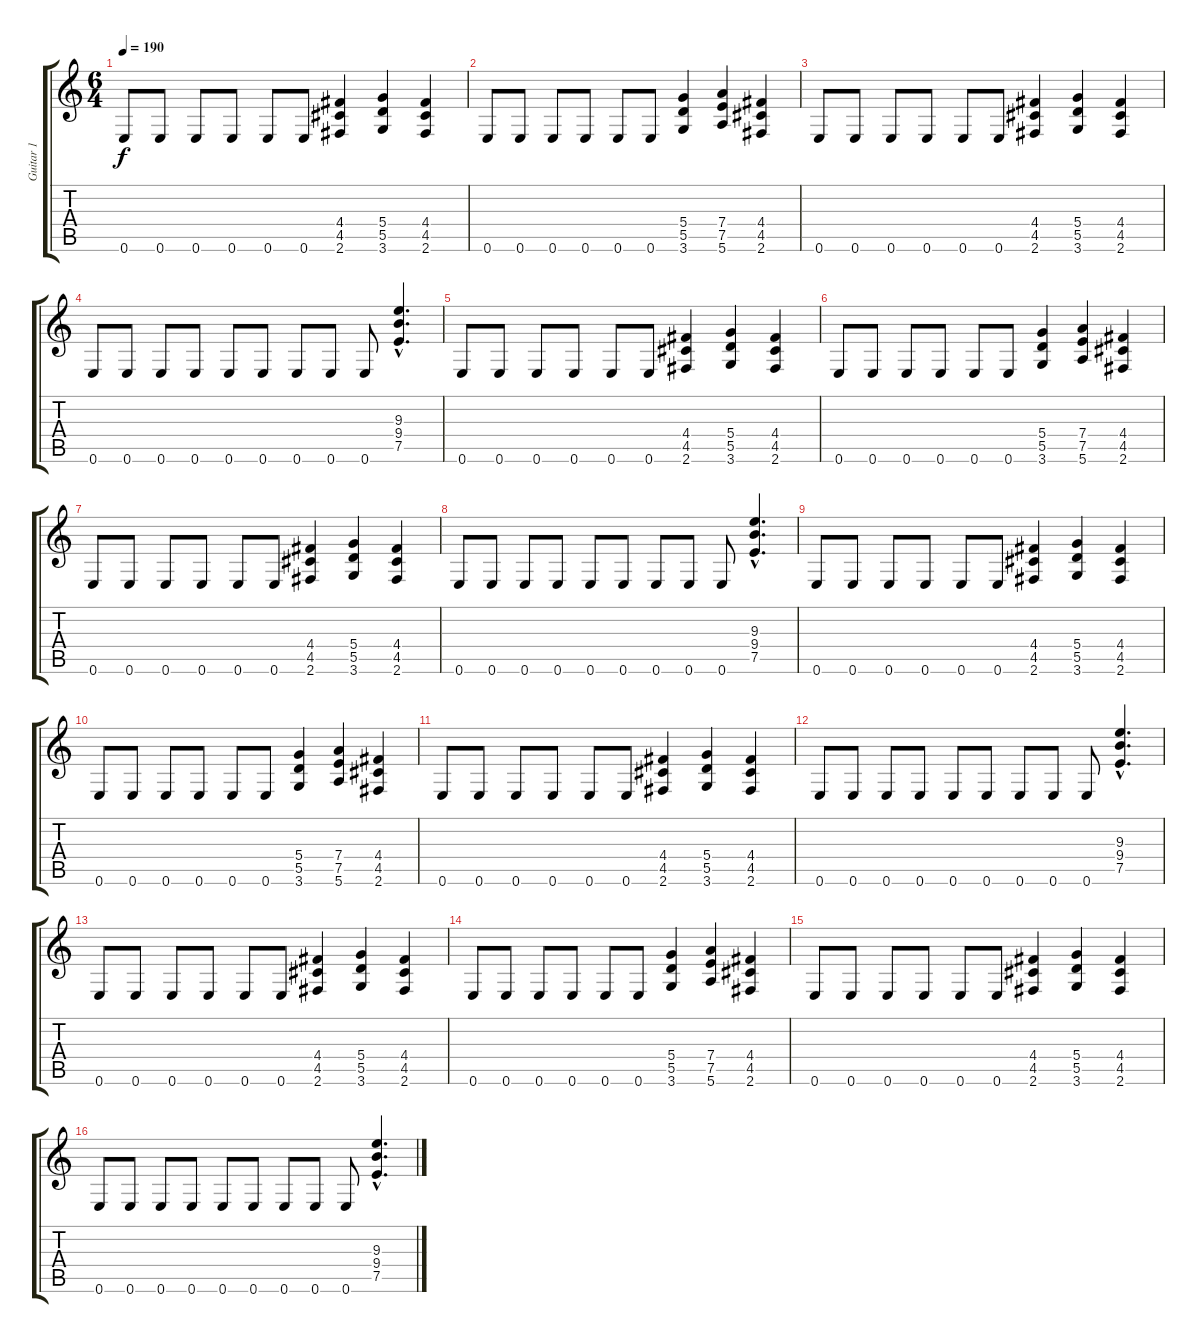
\track ("Guitar 1" "Guitar 1") {instrument distortionguitar}
\staff {score tabs}
\tuning (E4 B3 G3 D3 A2 E2) {hide}
\ts (6 4)
\tempo 190
\clef g2
\ks c
0.6.8{dy f instrument distortionguitar} 0.6.8 0.6.8 0.6.8 0.6.8 0.6.8 (4.4 4.5 2.6).4 (5.4 5.5 3.6).4 (4.4 4.5 2.6).4 |
0.6.8 0.6.8 0.6.8 0.6.8 0.6.8 0.6.8 (5.4 5.5 3.6).4 (7.4 7.5 5.6).4 (4.4 4.5 2.6).4 |
0.6.8 0.6.8 0.6.8 0.6.8 0.6.8 0.6.8 (4.4 4.5 2.6).4 (5.4 5.5 3.6).4 (4.4 4.5 2.6).4 |
0.6.8 0.6.8 0.6.8 0.6.8 0.6.8 0.6.8 0.6.8 0.6.8 0.6.8 (9.3{hac} 9.4{hac} 7.5{hac}).4{d} |
0.6.8 0.6.8 0.6.8 0.6.8 0.6.8 0.6.8 (4.4 4.5 2.6).4 (5.4 5.5 3.6).4 (4.4 4.5 2.6).4 |
0.6.8 0.6.8 0.6.8 0.6.8 0.6.8 0.6.8 (5.4 5.5 3.6).4 (7.4 7.5 5.6).4 (4.4 4.5 2.6).4 |
0.6.8 0.6.8 0.6.8 0.6.8 0.6.8 0.6.8 (4.4 4.5 2.6).4 (5.4 5.5 3.6).4 (4.4 4.5 2.6).4 |
0.6.8 0.6.8 0.6.8 0.6.8 0.6.8 0.6.8 0.6.8 0.6.8 0.6.8 (9.3{hac} 9.4{hac} 7.5{hac}).4{d} |
0.6.8 0.6.8 0.6.8 0.6.8 0.6.8 0.6.8 (4.4 4.5 2.6).4 (5.4 5.5 3.6).4 (4.4 4.5 2.6).4 |
0.6.8 0.6.8 0.6.8 0.6.8 0.6.8 0.6.8 (5.4 5.5 3.6).4 (7.4 7.5 5.6).4 (4.4 4.5 2.6).4 |
0.6.8 0.6.8 0.6.8 0.6.8 0.6.8 0.6.8 (4.4 4.5 2.6).4 (5.4 5.5 3.6).4 (4.4 4.5 2.6).4 |
0.6.8 0.6.8 0.6.8 0.6.8 0.6.8 0.6.8 0.6.8 0.6.8 0.6.8 (9.3{hac} 9.4{hac} 7.5{hac}).4{d} |
0.6.8 0.6.8 0.6.8 0.6.8 0.6.8 0.6.8 (4.4 4.5 2.6).4 (5.4 5.5 3.6).4 (4.4 4.5 2.6).4 |
0.6.8 0.6.8 0.6.8 0.6.8 0.6.8 0.6.8 (5.4 5.5 3.6).4 (7.4 7.5 5.6).4 (4.4 4.5 2.6).4 |
0.6.8 0.6.8 0.6.8 0.6.8 0.6.8 0.6.8 (4.4 4.5 2.6).4 (5.4 5.5 3.6).4 (4.4 4.5 2.6).4 |
0.6.8 0.6.8 0.6.8 0.6.8 0.6.8 0.6.8 0.6.8 0.6.8 0.6.8 (9.3{hac} 9.4{hac} 7.5{hac}).4{d}
